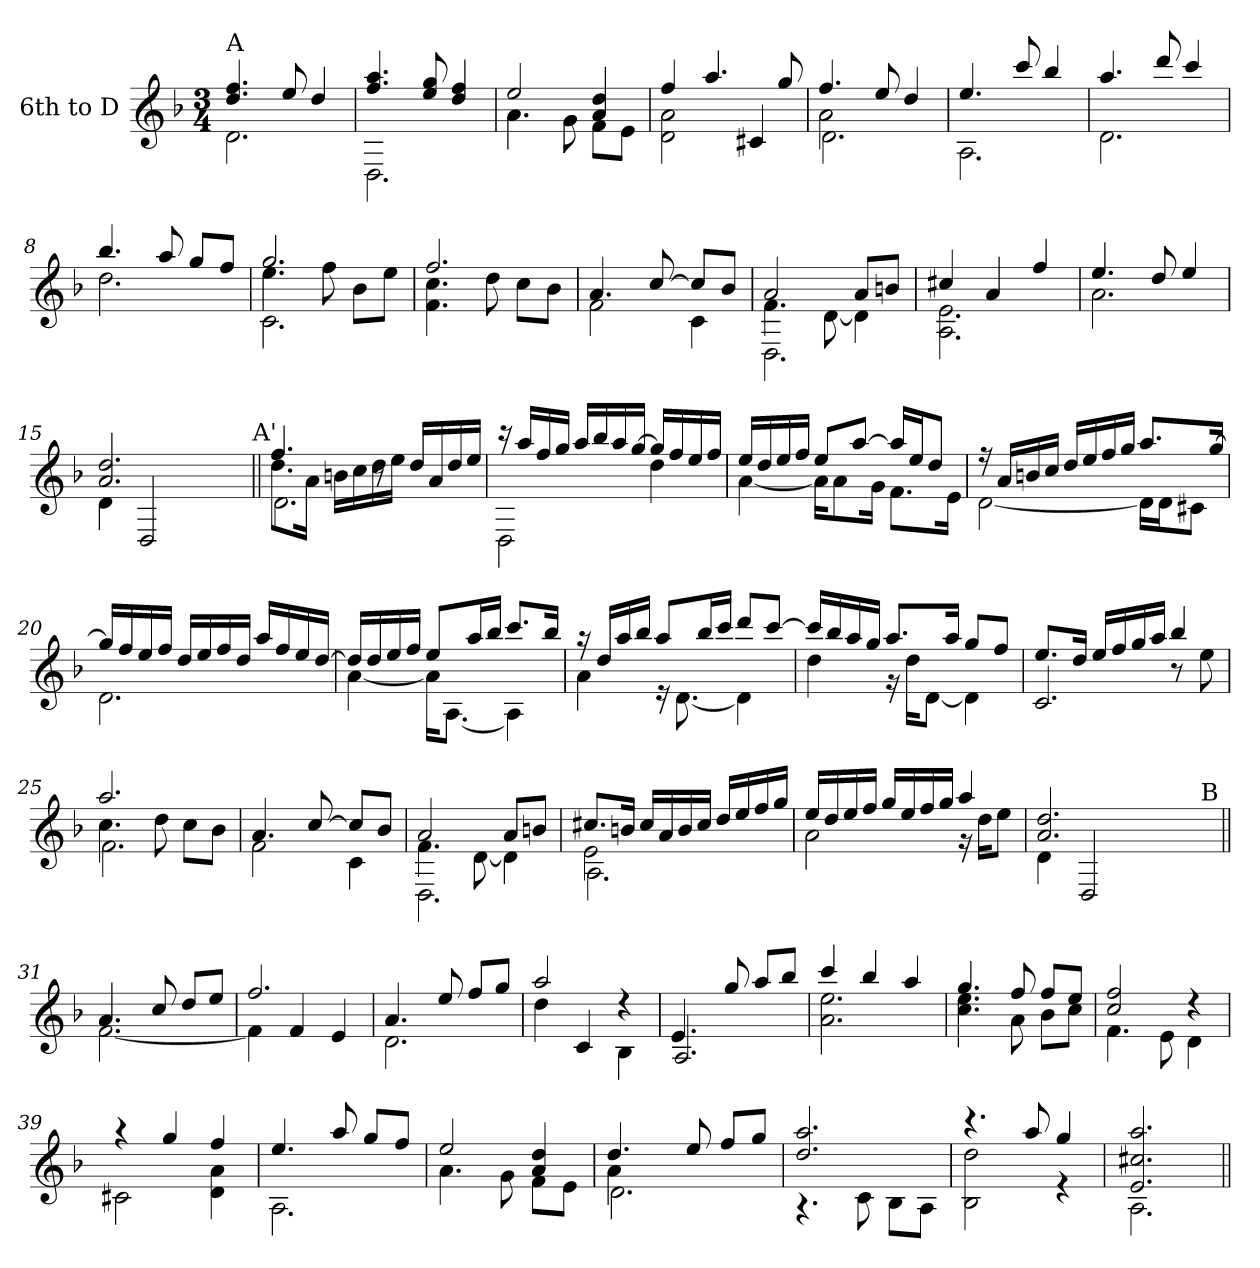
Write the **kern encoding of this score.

**kern
*part1
*staff1
*I"6th to D
!!LO:PB:g=z
*clefG2
*ITrd7c12
*k[b-]
*F:
*M3/4
*MM84
=1
*^
!LO:TX:a:t=A	!
4.di/ 4.fi	2.Di\
8ei/	.
4di/	.
=2	=2
4.fi/ 4.ai	2.DDi\
8ei/ 8gi	.
4di/ 4fi	.
=3	=3
2ei/	4.Ai\
.	8Gi\
4Ai/ 4di	8Fi\L
.	8Ei\J
=4	=4
4fi/	2Di\ 2Ai
4.ai/	.
.	4C#Xi/
8gi/	.
=5	=5
*	*^
4.fi/	2Ai\	2.Di\
8ei/	.	.
4di/	4ryy	.
*	*v	*v
=6	=6
4.ei/	2.AAi\
8cci/	.
4b-i/	.
!!LO:LB:g=z	!!
=7	=7
4.ai/	2.Di\
8ddi/	.
4cci/	.
=8	=8
4.b-i/	2.di\
8ai/	.
8gi/L	.
8fi/J	.
=9	=9
*	*^
2.gi/	4.ei\	2.Ci\
.	8fi\	.
.	8B-i\L	.
.	8ei\J	.
*	*v	*v
=10	=10
2.fi/	4.Fi\ 4.ci
.	8di\
.	8ci\L
.	8B-i\J
=11	=11
4.Ai/	2Fi\
[8ci/	.
8ci/L]	4Ci\
8B-i/J	.
=12	=12
*	*^
2Ai/	4.Fi\	2.DDi\
.	[8Di\	.
8Ai/L	4Di\]	.
8Bni/J	.	.
*	*v	*v
=13	=13
4c#Xi/	2.AAi\ 2.Ei
4Ai/	.
4fi/	.
!!LO:LB:g=z	!!
=14	=14
4.ei/	2.Ai\
8di/	.
4ei/	.
=15	=15
*	*^
2.Ai/ 2.di	4Di\	2ryy
.	2DDi/	.
.	.	8ryy
.	.	16ryy
.	.	32ryy
.	.	64ryy
.	.	128...ryy
!	!	!LO:TX:a:t=A'
.	.	1024ryy
=16||	=16||	=16||
4.fi/	8.di\L	2.Di\
.	16Ai\Jk	.
.	16Bni\LL	.
.	16ci\	.
8r	16di\	.
.	16ei\JJ	.
16di/LL	4ryy	.
16Ai/	.	.
16di/	.	.
16ei/JJ	.	.
*	*v	*v
=17	=17
16r	2DDi\
16ai/LL	.
16fi/	.
16gi/JJ	.
16ai/LL	.
16b-i/	.
16ai/	.
[16gi/JJ	.
16gi/LL]	4di\
16fi/	.
16ei/	.
16fi/JJ	.
!!LO:LB:g=z	!!
=18	=18
16ei/LL	[4Ai\
16di/	.
16ei/	.
16fi/JJ	.
8ei/L	16Ai\KL]
.	8Ai\
[8ai/J	.
.	16Gi\Jk
16ai/LL]	8.Fi\L
16ei/J	.
8di/J	.
.	16Ei\Jk
=19	=19
16r	[2Di\
16Ai/LL	.
16Bni/	.
16ci/JJ	.
16di/LL	.
16ei/	.
16fi/	.
16gi/JJ	.
8.ai/L	16Di\LL]
.	16Di\J
.	8C#Xi\J
[16gi/Jk	.
=20	=20
16gi/LL]	2.Di\
16fi/	.
16ei/	.
16fi/JJ	.
16di/LL	.
16ei/	.
16fi/	.
16di/JJ	.
16ai/LL	.
16fi/	.
16ei/	.
[16di/JJ	.
!!LO:LB:g=z	!!
=21	=21
16di/LL]	[4Ai\
16di/	.
16ei/	.
16fi/JJ	.
8ei/L	16Ai\KL]
.	[8.AAi\J
16ai/L	.
16b-i/JJ	.
8.cci/L	4AAi\]
16b-i/Jk	.
=22	=22
16r	4Ai\
16di/LL	.
16ai/	.
16b-i/JJ	.
8ai/L	16r
.	[8.Di\
16b-i/L	.
16cci/JJ	.
8ddi/L	4Di\]
[8cci/J	.
=23	=23
16cci/LL]	4di\
16b-i/	.
16ai/	.
16gi/JJ	.
8.ai/L	16r
.	16di\KL
.	[8Di\J
16ai/Jk	.
8gi/L	4Di\]
8fi/J	.
=24	=24
*	*^
8.ei/L	2ryy	2.Ci/
16di/Jk	.	.
16ei/LL	.	.
16fi/	.	.
16gi/	.	.
16ai/JJ	.	.
4b-i/	8r	.
.	8ei\	.
!!LO:LB:g=z	!!	!!
=25	=25	=25
2.ai/	4.ci\	2.Fi\
.	8di\	.
.	8ci\L	.
.	8B-i\J	.
*	*v	*v
=26	=26
4.Ai/	2Fi\
[8ci/	.
8ci/L]	4Ci\
8B-i/J	.
=27	=27
*	*^
2Ai/	4.Fi\	2.DDi\
.	[8Di\	.
8Ai/L	4Di\]	.
8Bni/J	.	.
=28	=28	=28
8.c#Xi/L	2Ei\	2.AAi\
16Bni/Jk	.	.
16c#i/LL	.	.
16Ai/	.	.
16Bi/	.	.
16c#i/JJ	.	.
16di/LL	4ryy	.
16ei/	.	.
16fi/	.	.
16gi/JJ	.	.
*	*v	*v
=29	=29
16ei/LL	2Ai\
16di/	.
16ei/	.
16fi/JJ	.
16gi/LL	.
16ei/	.
16fi/	.
16gi/JJ	.
4ai/	16r
.	16di\KL
.	8ei\J
!!LO:LB:g=z	!!
=30	=30
*	*^
2.Ai/ 2.di	4Di\	2ryy
.	2DDi/	.
.	.	8ryy
.	.	16ryy
.	.	32ryy
.	.	64ryy
.	.	128...ryy
!	!	!LO:TX:a:t=B
.	.	1024ryy
*	*v	*v
=31||	=31||
4.Ai/	[2.Fi\
8ci/	.
8di/L	.
8ei/J	.
=32	=32
2.fi/	4Fi\]
.	4Fi/
.	4Ei/
=33	=33
4.Ai/	2.Di\
8ei/	.
8fi/L	.
8gi/J	.
=34	=34
2ai/	4di\
.	4Ci/
4r	4BB-i\
=35	=35
4.Ei/	2.AAi/
8gi/	.
8ai/L	.
8b-i/J	.
=36	=36
4cci/	2.Ai\ 2.ei
4b-i/	.
4ai/	.
!!LO:LB:g=z	!!
=37	=37
4.gi/	4.ci\ 4.ei
8fi/	8Ai\
8fi/L	8B-i\L
8ei/J	8ci\J
=38	=38
2ci/ 2fi	4.Fi\
.	8Ei\
4r	4Di\
=39	=39
4r	2C#Xi\
4gi/	.
4fi/	4Di\ 4Ai
=40	=40
4.ei/	2.AAi\
8ai/	.
8gi/L	.
8fi/J	.
!!LO:LB:g=z	!!
=41	=41
2ei/	4.Ai\
.	8Gi\
4Ai/ 4di	8Fi\L
.	8Ei\J
=42	=42
*	*^
4.di/	4Ai\	2.Di\
.	2ryy	.
8ei/	.	.
8fi/L	.	.
8gi/J	.	.
*	*v	*v
=43	=43
2.di/ 2.ai	4.r
.	8Ci\
.	8BB-i\L
.	8AAi\J
=44	=44
4.r	2BB-i\ 2di
8ai/	.
4gi/	4r
=45	=45
2.Ei/ 2.c#Xi 2.ai	2.AAi\
*v	*v
=||
*-
